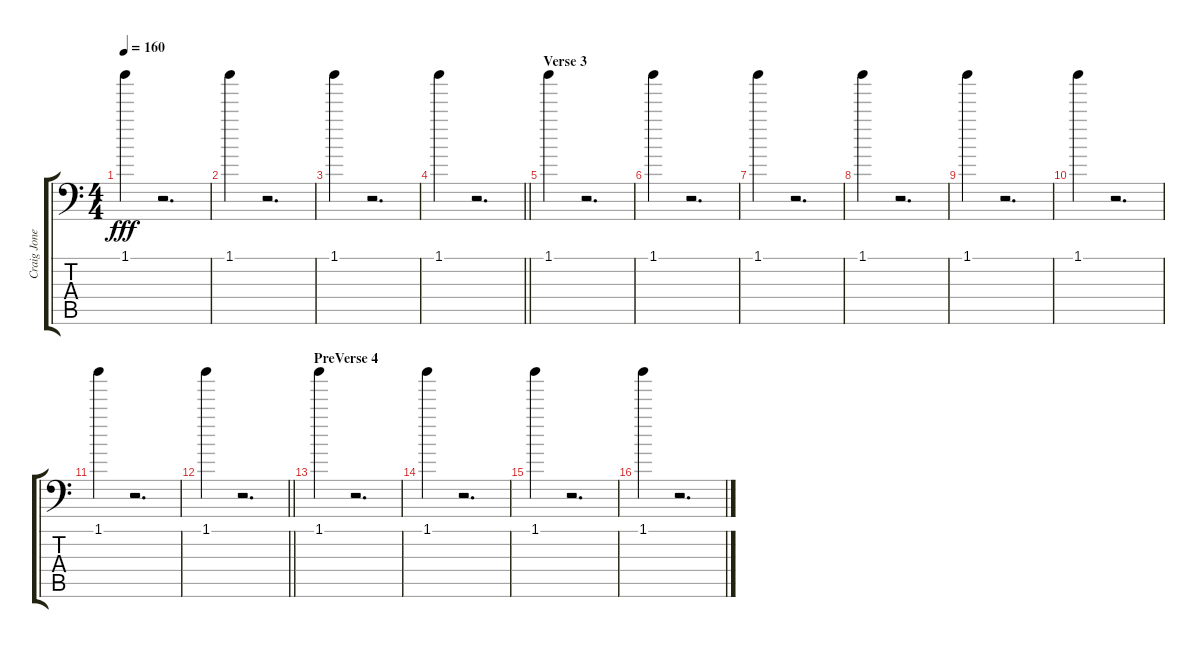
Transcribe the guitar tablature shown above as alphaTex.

\track ("Craig Jones" "Craig Jone") {instrument guitarharmonics}
\staff {score tabs}
\tuning (Db6 Ab3 E3 B2 Gb2 B0) {hide}
\ts (4 4)
\tempo 160
\clef f4
\ks c
1.1.4{dy fff} r.2{d} |
1.1.4 r.2{d} |
1.1.4 r.2{d} |
\barLineRight lightlight
1.1.4 r.2{d} |
\section ("" "Verse 3")
1.1.4 r.2{d} |
1.1.4 r.2{d} |
1.1.4 r.2{d} |
1.1.4 r.2{d} |
1.1.4 r.2{d} |
1.1.4 r.2{d} |
1.1.4 r.2{d} |
\barLineRight lightlight
1.1.4 r.2{d} |
\section ("" "PreVerse 4")
1.1.4 r.2{d} |
1.1.4 r.2{d} |
1.1.4 r.2{d} |
1.1.4 r.2{d}
